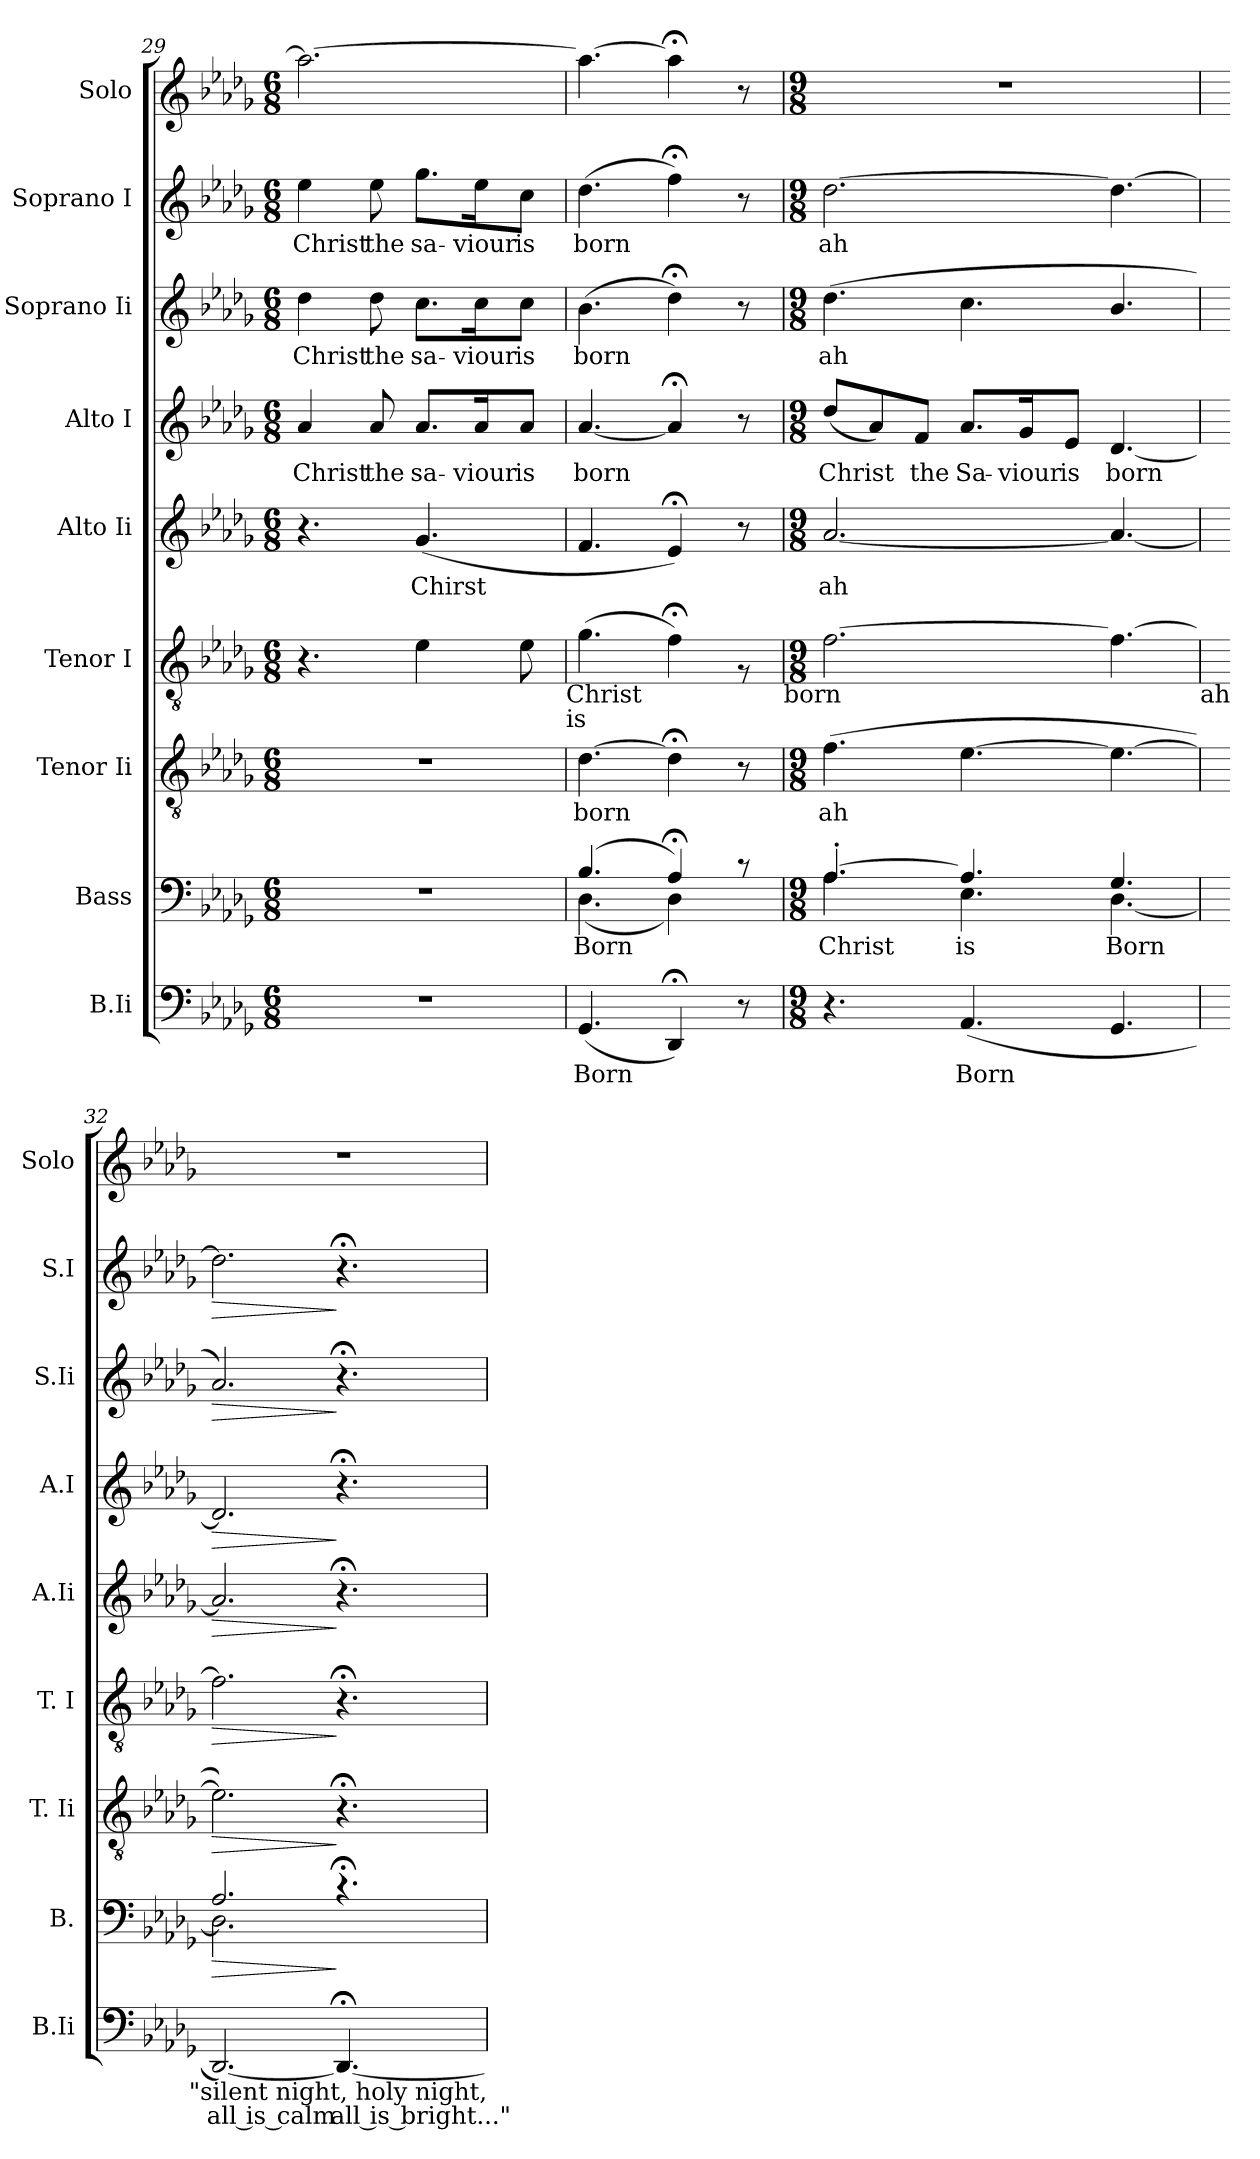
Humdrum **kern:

**kern	**text	**kern	**text	**dynam	**kern	**text	**dynam	**kern	**dynam	**kern	**text	**dynam	**kern	**text	**dynam	**kern	**text	**dynam	**kern	**text	**dynam	**kern
*part9	*part9	*part8	*part8	*part8	*part7	*part7	*part7	*part6	*part6	*part5	*part5	*part5	*part4	*part4	*part4	*part3	*part3	*part3	*part2	*part2	*part2	*part1
*staff9	*staff9	*staff8	*staff8	*staff8	*staff7	*staff7	*staff7	*staff6	*staff6	*staff5	*staff5	*staff5	*staff4	*staff4	*staff4	*staff3	*staff3	*staff3	*staff2	*staff2	*staff2	*staff1
*I"B.Ii	*	*I"Bass	*	*	*I"Tenor Ii	*	*	*I"Tenor I	*	*I"Alto Ii	*	*	*I"Alto I	*	*	*I"Soprano Ii	*	*	*I"Soprano I	*	*	*I"Solo
*I'B.Ii	*	*I'B.	*	*	*I'T. Ii	*	*	*I'T. I	*	*I'A.Ii	*	*	*I'A.I	*	*	*I'S.Ii	*	*	*I'S.I	*	*	*I'Solo
!!LO:PB:g=z
*clefF4	*	*clefF4	*	*	*clefGv2	*	*	*clefGv2	*	*clefG2	*	*	*clefG2	*	*	*clefG2	*	*	*clefG2	*	*	*clefG2
*k[b-e-a-d-g-]	*	*k[b-e-a-d-g-]	*	*	*k[b-e-a-d-g-]	*	*	*k[b-e-a-d-g-]	*	*k[b-e-a-d-g-]	*	*	*k[b-e-a-d-g-]	*	*	*k[b-e-a-d-g-]	*	*	*k[b-e-a-d-g-]	*	*	*k[b-e-a-d-g-]
*D-:	*	*D-:	*	*	*D-:	*	*	*D-:	*	*D-:	*	*	*D-:	*	*	*D-:	*	*	*D-:	*	*	*D-:
*M6/8	*	*M6/8	*	*	*M6/8	*	*	*M6/8	*	*M6/8	*	*	*M6/8	*	*	*M6/8	*	*	*M6/8	*	*	*M6/8
=29	=29	=29	=29	=29	=29	=29	=29	=29	=29	=29	=29	=29	=29	=29	=29	=29	=29	=29	=29	=29	=29	=29
!LO:N:vis=1	!	!	!	!	!	!	!	!	!	!	!	!	!	!LO:LY:b	!	!	!LO:LY:b	!	!	!LO:LY:b	!	!
2.r	.	2.r	.	.	2.r	.	.	4.r	.	4.r	.	.	4a-/	Christ	.	4dd-\	Christ	.	4ee-\	Christ	.	2.aa-\_
!	!	!	!	!	!	!	!	!	!	!	!	!	!	!LO:LY:b	!	!	!LO:LY:b	!	!	!LO:LY:b	!	!
.	.	.	.	.	.	.	.	.	.	.	.	.	8a-/	the	.	8dd-\	the	.	8ee-\	the	.	.
!	!	!	!	!	!	!	!	!	!	!	!LO:LY:b	!	!	!LO:LY:b	!	!	!LO:LY:b	!	!	!LO:LY:b	!	!
.	.	.	.	.	.	.	.	4e-\	.	(<4.g-/	Chirst	.	8.a-/L	sa-	.	8.cc\L	sa-	.	8.gg-\L	sa-	.	.
!	!	!	!	!	!	!	!	!	!	!	!	!	!	!LO:LY:b	!	!	!LO:LY:b	!	!	!LO:LY:b	!	!
.	.	.	.	.	.	.	.	.	.	.	.	.	16a-/k	-viour	.	16cc\k	-viour	.	16ee-\k	-viour	.	.
!	!	!	!	!	!	!	!	!	!	!	!	!	!	!LO:LY:b	!	!	!LO:LY:b	!	!	!LO:LY:b	!	!
.	.	.	.	.	.	.	.	8e-\	.	.	.	.	8a-/J	is	.	8cc\J	is	.	8cc\J	is	.	.
!	!	!	!	!	!	!	!	!LO:TX:b:t=Christ	!	!	!	!	!	!	!	!	!	!	!	!	!	!
!	!	!	!	!	!	!	!	!LO:TX:b:t=is	!	!	!	!	!	!	!	!	!	!	!	!	!	!
=30	=30	=30	=30	=30	=30	=30	=30	=30	=30	=30	=30	=30	=30	=30	=30	=30	=30	=30	=30	=30	=30	=30
!	!LO:LY:b	!	!LO:LY:b	!	!	!LO:LY:b	!	!	!	!	!	!	!	!LO:LY:b	!	!	!LO:LY:b	!	!	!LO:LY:b	!	!
*	*	*^	*	*	*	*	*	*	*	*	*	*	*	*	*	*	*	*	*	*	*	*
(<4.GG-/	Born	(4.B-/	(<4.D-\	Born	.	[>4.d-\	born	.	(>4.g-\	.	4.f/	.	.	[<4.a-/	born	.	(>4.b-\	born	.	(>4.dd-\	born	.	4.aa-\_
4DD-;/)	.	4A-;</)	4D-\)	.	.	4d-;<\]	.	.	4f;<\)	.	4e-;/)	.	.	4a-;/]	.	.	4dd-;<\)	.	.	4ff;<\)	.	.	4aa-;<\]
8r	.	8rc	8ryy	.	.	8r	.	.	8rG	.	8r	.	.	8r	.	.	8r	.	.	8r	.	.	8r
!	!	!	!	!	!	!	!	!	!LO:TX:b:t=born	!	!	!	!	!	!	!	!	!	!	!	!	!	!
=31	=31	=31	=31	=31	=31	=31	=31	=31	=31	=31	=31	=31	=31	=31	=31	=31	=31	=31	=31	=31	=31	=31	=31
*M9/8	*	*M9/8	*	*	*	*M9/8	*	*	*M9/8	*	*M9/8	*	*	*M9/8	*	*	*M9/8	*	*	*M9/8	*	*	*M9/8
!	!	!	!	!LO:LY:b	!	!	!LO:LY:b	!	!	!	!	!LO:LY:b	!	!	!LO:LY:b	!	!	!LO:LY:b	!	!	!LO:LY:b	!	!LO:N:vis=1
4.r	.	[>4.A-'>/	4.A-\	Christ	.	(>4.f\	ah	.	[>2.f\	.	[<2.a-/	ah	.	(<8dd-/L	Christ	.	(>4.dd-\	ah	.	[>2.dd-\	ah	.	8%9r
.	.	.	.	.	.	.	.	.	.	.	.	.	.	8a-/)	.	.	.	.	.	.	.	.	.
!	!	!	!	!	!	!	!	!	!	!	!	!	!	!	!LO:LY:b	!	!	!	!	!	!	!	!
.	.	.	.	.	.	.	.	.	.	.	.	.	.	8f/J	the	.	.	.	.	.	.	.	.
!	!LO:LY:b	!	!	!LO:LY:b	!	!	!	!	!	!	!	!	!	!	!LO:LY:b	!	!	!	!	!	!	!	!
(<4.AA-/	Born	4.A-/]	4.E-\	is	.	[>4.e-\	.	.	.	.	.	.	.	8.a-/L	Sa-	.	4.cc\	.	.	.	.	.	.
!	!	!	!	!	!	!	!	!	!	!	!	!	!	!	!LO:LY:b	!	!	!	!	!	!	!	!
.	.	.	.	.	.	.	.	.	.	.	.	.	.	16g-/k	-viour	.	.	.	.	.	.	.	.
!	!	!	!	!	!	!	!	!	!	!	!	!	!	!	!LO:LY:b	!	!	!	!	!	!	!	!
.	.	.	.	.	.	.	.	.	.	.	.	.	.	8e-/J	is	.	.	.	.	.	.	.	.
!	!	!	!	!LO:LY:b	!	!	!	!	!	!	!	!	!	!	!LO:LY:b	!	!	!	!	!	!	!	!
4.GG-/	.	4.G-/	[<4.D-\	Born	.	4.e-\_	.	.	4.f\_	.	4.a-/_	.	.	[<4.d-/	born	.	4.b-/	.	.	4.dd-\_	.	.	.
!	!	!	!	!	!	!	!	!	!LO:TX:b:t=ah	!	!	!	!	!	!	!	!	!	!	!	!	!	!
=32	=32	=32	=32	=32	=32	=32	=32	=32	=32	=32	=32	=32	=32	=32	=32	=32	=32	=32	=32	=32	=32	=32	=32
!	!LO:LY:b	!	!	!	!LO:HP:b	!	!	!LO:HP:b	!	!LO:HP:b	!	!	!LO:HP:b	!	!	!LO:HP:b	!	!	!LO:HP:b	!	!	!LO:HP:b	!LO:N:vis=1
[<2.DD-/)	all is calm	2.A-/	2.D-\]	.	>	2.e-\])	.	>	2.f\]	>	2.a-/]	.	>	2.d-/]	.	>	2.a-/)	.	>	2.dd-\]	.	>	8%9r
!	!LO:LY:b:rj	!	!	!	!	!	!	!	!	!	!	!	!	!	!	!	!	!	!	!	!	!	!
4.DD-;/_	all is bright..."	4.r;<c	4.ryy	.	]	4.r;<	.	]	4.r;<	]	4.r;<	.	]	4.r;<	.	]	4.r;<	.	]	4.r;<	.	]	.
!LO:TX:b:t="silent night, holy night,	!	!	!	!	!	!	!	!	!	!	!	!	!	!	!	!	!	!	!	!	!	!	!
*	*	*v	*v	*	*	*	*	*	*	*	*	*	*	*	*	*	*	*	*	*	*	*	*
=	=	=	=	=	=	=	=	=	=	=	=	=	=	=	=	=	=	=	=	=	=	=
*-	*-	*-	*-	*-	*-	*-	*-	*-	*-	*-	*-	*-	*-	*-	*-	*-	*-	*-	*-	*-	*-	*-
